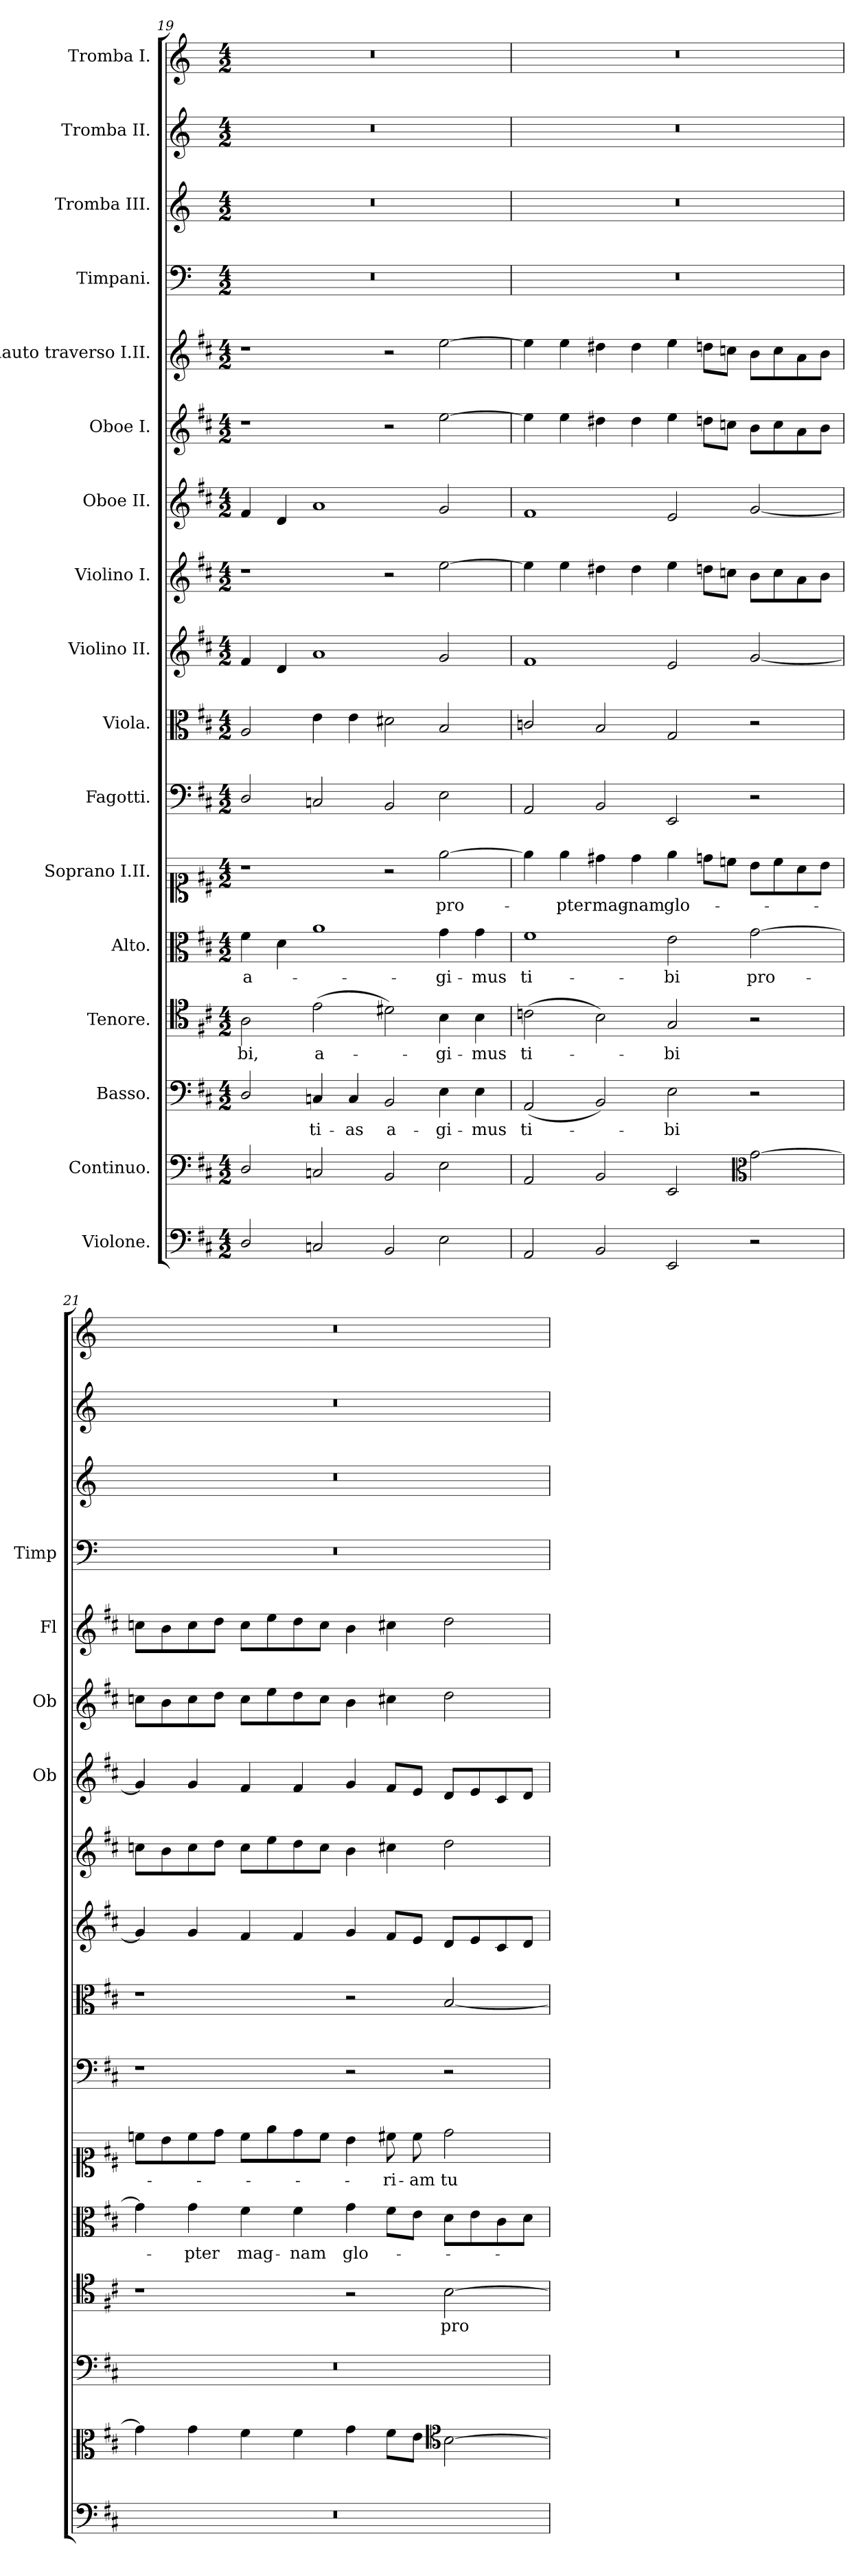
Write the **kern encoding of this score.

**kern	**kern	**kern	**text	**kern	**text	**kern	**text	**kern	**text	**kern	**kern	**kern	**kern	**kern	**kern	**kern	**kern	**kern	**kern	**kern
*part17	*part16	*part15	*part15	*part14	*part14	*part13	*part13	*part12	*part12	*part11	*part10	*part9	*part8	*part7	*part6	*part5	*part4	*part3	*part2	*part1
*staff17	*staff16	*staff15	*staff15	*staff14	*staff14	*staff13	*staff13	*staff12	*staff12	*staff11	*staff10	*staff9	*staff8	*staff7	*staff6	*staff5	*staff4	*staff3	*staff2	*staff1
*I"Violone.	*I"Continuo.	*I"Basso.	*	*I"Tenore.	*	*I"Alto.	*	*I"Soprano I.II.	*	*I"Fagotti.	*I"Viola.	*I"Violino II.	*I"Violino I.	*I"Oboe II.	*I"Oboe I.	*I"Flauto traverso I.II.	*I"Timpani.	*I"Tromba III.	*I"Tromba II.	*I"Tromba I.
*	*	*	*	*	*	*	*	*	*	*	*	*	*	*I'Ob	*I'Ob	*I'Fl	*I'Timp	*	*	*
*clefF4	*clefF4	*clefF4	*	*clefC4	*	*clefC3	*	*clefC1	*	*clefF4	*clefC3	*clefG2	*clefG2	*clefG2	*clefG2	*clefG2	*clefF4	*clefG2	*clefG2	*clefG2
*ITrd7c12	*	*	*	*	*	*	*	*	*	*	*	*	*	*	*	*	*ITrd-1c-2	*ITrd-1c-2	*ITrd-1c-2	*ITrd-1c-2
*k[f#c#]	*k[f#c#]	*k[f#c#]	*	*k[f#c#]	*	*k[f#c#]	*	*k[f#c#]	*	*k[f#c#]	*k[f#c#]	*k[f#c#]	*k[f#c#]	*k[f#c#]	*k[f#c#]	*k[f#c#]	*k[f#c#]	*k[f#c#]	*k[f#c#]	*k[f#c#]
*M4/2	*M4/2	*M4/2	*	*M4/2	*	*M4/2	*	*M4/2	*	*M4/2	*M4/2	*M4/2	*M4/2	*M4/2	*M4/2	*M4/2	*M4/2	*M4/2	*M4/2	*M4/2
=19	=19	=19	=19	=19	=19	=19	=19	=19	=19	=19	=19	=19	=19	=19	=19	=19	=19	=19	=19	=19
!	!	!	!	!	!LO:LY:b	!	!LO:LY:b	!	!	!	!	!	!	!	!	!	!	!	!	!
2DD/	2D/	2D/	.	2A\	-bi,	4f#\	a-	1r	.	2D/	2A/	4f#/	1r	4f#/	1r	1r	0r	0r	0r	0r
.	.	.	.	.	.	4d\	.	.	.	.	.	4d/	.	4d/	.	.	.	.	.	.
!	!	!	!LO:LY:b	!	!LO:LY:b	!	!	!	!	!	!	!	!	!	!	!	!	!	!	!
2CCn/	2Cn/	4Cn/	-ti-	(2e\	a-	1a	.	.	.	2Cn/	4e\	1a	.	1a	.	.	.	.	.	.
!	!	!	!LO:LY:b	!	!	!	!	!	!	!	!	!	!	!	!	!	!	!	!	!
.	.	4C/	-as	.	.	.	.	.	.	.	4e\	.	.	.	.	.	.	.	.	.
!	!	!	!LO:LY:b	!	!	!	!	!	!	!	!	!	!	!	!	!	!	!	!	!
2BBB/	2BB/	2BB/	a-	2d#X\)	.	.	.	2r	.	2BB/	2d#X\	.	2r	.	2r	2r	.	.	.	.
!	!	!	!LO:LY:b	!	!LO:LY:b	!	!LO:LY:b	!	!LO:LY:b	!	!	!	!	!	!	!	!	!	!	!
2EE\	2E\	4E\	-gi-	4B\	-gi-	4g\	-gi-	[2ee\	pro-	2E\	2B/	2g/	[2ee\	2g/	[2ee\	[2ee\	.	.	.	.
!	!	!	!LO:LY:b	!	!LO:LY:b	!	!LO:LY:b	!	!	!	!	!	!	!	!	!	!	!	!	!
.	.	4E\	-mus	4B\	-mus	4g\	-mus	.	.	.	.	.	.	.	.	.	.	.	.	.
!!LO:PB:g=z
=20	=20	=20	=20	=20	=20	=20	=20	=20	=20	=20	=20	=20	=20	=20	=20	=20	=20	=20	=20	=20
!	!	!	!LO:LY:b	!	!LO:LY:b	!	!LO:LY:b	!	!	!	!	!	!	!	!	!	!	!	!	!
2AAA/	2AA/	(2AA/	ti-	(2cn\	ti-	1f#	ti-	4ee\]	.	2AA/	2cn/	1f#	4ee\]	1f#	4ee\]	4ee\]	0r	0r	0r	0r
!	!	!	!	!	!	!	!	!	!LO:LY:b	!	!	!	!	!	!	!	!	!	!	!
.	.	.	.	.	.	.	.	4ee\	pter	.	.	.	4ee\	.	4ee\	4ee\	.	.	.	.
!	!	!	!	!	!	!	!	!	!LO:LY:b	!	!	!	!	!	!	!	!	!	!	!
2BBB/	2BB/	2BB/)	.	2B\)	.	.	.	4dd#X\	mag-	2BB/	2B/	.	4dd#X\	.	4dd#X\	4dd#X\	.	.	.	.
!	!	!	!	!	!	!	!	!	!LO:LY:b	!	!	!	!	!	!	!	!	!	!	!
.	.	.	.	.	.	.	.	4dd#\	-nam	.	.	.	4dd#\	.	4dd#\	4dd#\	.	.	.	.
!	!	!	!LO:LY:b	!	!LO:LY:b	!	!LO:LY:b	!	!LO:LY:b	!	!	!	!	!	!	!	!	!	!	!
2EEE/	2EE/	2E\	-bi	2G/	-bi	2e\	-bi	4ee\	glo-	2EE/	2G/	2e/	4ee\	2e/	4ee\	4ee\	.	.	.	.
.	.	.	.	.	.	.	.	8ddn\L	.	.	.	.	8ddn\L	.	8ddn\L	8ddn\L	.	.	.	.
.	.	.	.	.	.	.	.	8ccn\J	.	.	.	.	8ccn\J	.	8ccn\J	8ccn\J	.	.	.	.
*	*clefC3	*	*	*	*	*	*	*	*	*	*	*	*	*	*	*	*	*	*	*
!	!	!	!	!	!	!	!LO:LY:b	!	!	!	!	!	!	!	!	!	!	!	!	!
2r	[2g\	2r	.	2r	.	[2g\	pro-	8b\L	.	2r	2r	[2g/	8b\L	[2g/	8b\L	8b\L	.	.	.	.
.	.	.	.	.	.	.	.	8cc\	.	.	.	.	8cc\	.	8cc\	8cc\	.	.	.	.
.	.	.	.	.	.	.	.	8a\	.	.	.	.	8a\	.	8a\	8a\	.	.	.	.
.	.	.	.	.	.	.	.	8b\J	.	.	.	.	8b\J	.	8b\J	8b\J	.	.	.	.
=21	=21	=21	=21	=21	=21	=21	=21	=21	=21	=21	=21	=21	=21	=21	=21	=21	=21	=21	=21	=21
0r	4g\]	0r	.	1r	.	4g\]	.	8ccn\L	.	1r	1r	4g/]	8ccn\L	4g/]	8ccn\L	8ccn\L	0r	0r	0r	0r
.	.	.	.	.	.	.	.	8b\	.	.	.	.	8b\	.	8b\	8b\	.	.	.	.
!	!	!	!	!	!	!	!LO:LY:b	!	!	!	!	!	!	!	!	!	!	!	!	!
.	4g\	.	.	.	.	4g\	-pter	8cc\	.	.	.	4g/	8cc\	4g/	8cc\	8cc\	.	.	.	.
.	.	.	.	.	.	.	.	8dd\J	.	.	.	.	8dd\J	.	8dd\J	8dd\J	.	.	.	.
!	!	!	!	!	!	!	!LO:LY:b	!	!	!	!	!	!	!	!	!	!	!	!	!
.	4f#\	.	.	.	.	4f#\	mag-	8cc\L	.	.	.	4f#/	8cc\L	4f#/	8cc\L	8cc\L	.	.	.	.
.	.	.	.	.	.	.	.	8ee\	.	.	.	.	8ee\	.	8ee\	8ee\	.	.	.	.
!	!	!	!	!	!	!	!LO:LY:b	!	!	!	!	!	!	!	!	!	!	!	!	!
.	4f#\	.	.	.	.	4f#\	-nam	8dd\	.	.	.	4f#/	8dd\	4f#/	8dd\	8dd\	.	.	.	.
.	.	.	.	.	.	.	.	8cc\J	.	.	.	.	8cc\J	.	8cc\J	8cc\J	.	.	.	.
!	!	!	!	!	!	!	!LO:LY:b	!	!	!	!	!	!	!	!	!	!	!	!	!
.	4g\	.	.	2r	.	4g\	glo-	4b\	.	2r	2r	4g/	4b\	4g/	4b\	4b\	.	.	.	.
!	!	!	!	!	!	!	!	!	!LO:LY:b	!	!	!	!	!	!	!	!	!	!	!
.	8f#\L	.	.	.	.	8f#\L	.	8cc#X\	-ri-	.	.	8f#/L	4cc#X\	8f#/L	4cc#X\	4cc#X\	.	.	.	.
!	!	!	!	!	!	!	!	!	!LO:LY:b	!	!	!	!	!	!	!	!	!	!	!
.	8e\J	.	.	.	.	8e\J	.	8cc#\	-am	.	.	8e/J	.	8e/J	.	.	.	.	.	.
*	*clefC4	*	*	*	*	*	*	*	*	*	*	*	*	*	*	*	*	*	*	*
!	!	!	!	!	!LO:LY:b	!	!	!	!LO:LY:b	!	!	!	!	!	!	!	!	!	!	!
.	[2B\	.	.	[2B\	pro-	8d\L	.	2dd\	tu-	2r	[2B/	8d/L	2dd\	8d/L	2dd\	2dd\	.	.	.	.
.	.	.	.	.	.	8e\	.	.	.	.	.	8e/	.	8e/	.	.	.	.	.	.
.	.	.	.	.	.	8c#\	.	.	.	.	.	8c#/	.	8c#/	.	.	.	.	.	.
.	.	.	.	.	.	8d\J	.	.	.	.	.	8d/J	.	8d/J	.	.	.	.	.	.
=	=	=	=	=	=	=	=	=	=	=	=	=	=	=	=	=	=	=	=	=
*-	*-	*-	*-	*-	*-	*-	*-	*-	*-	*-	*-	*-	*-	*-	*-	*-	*-	*-	*-	*-
